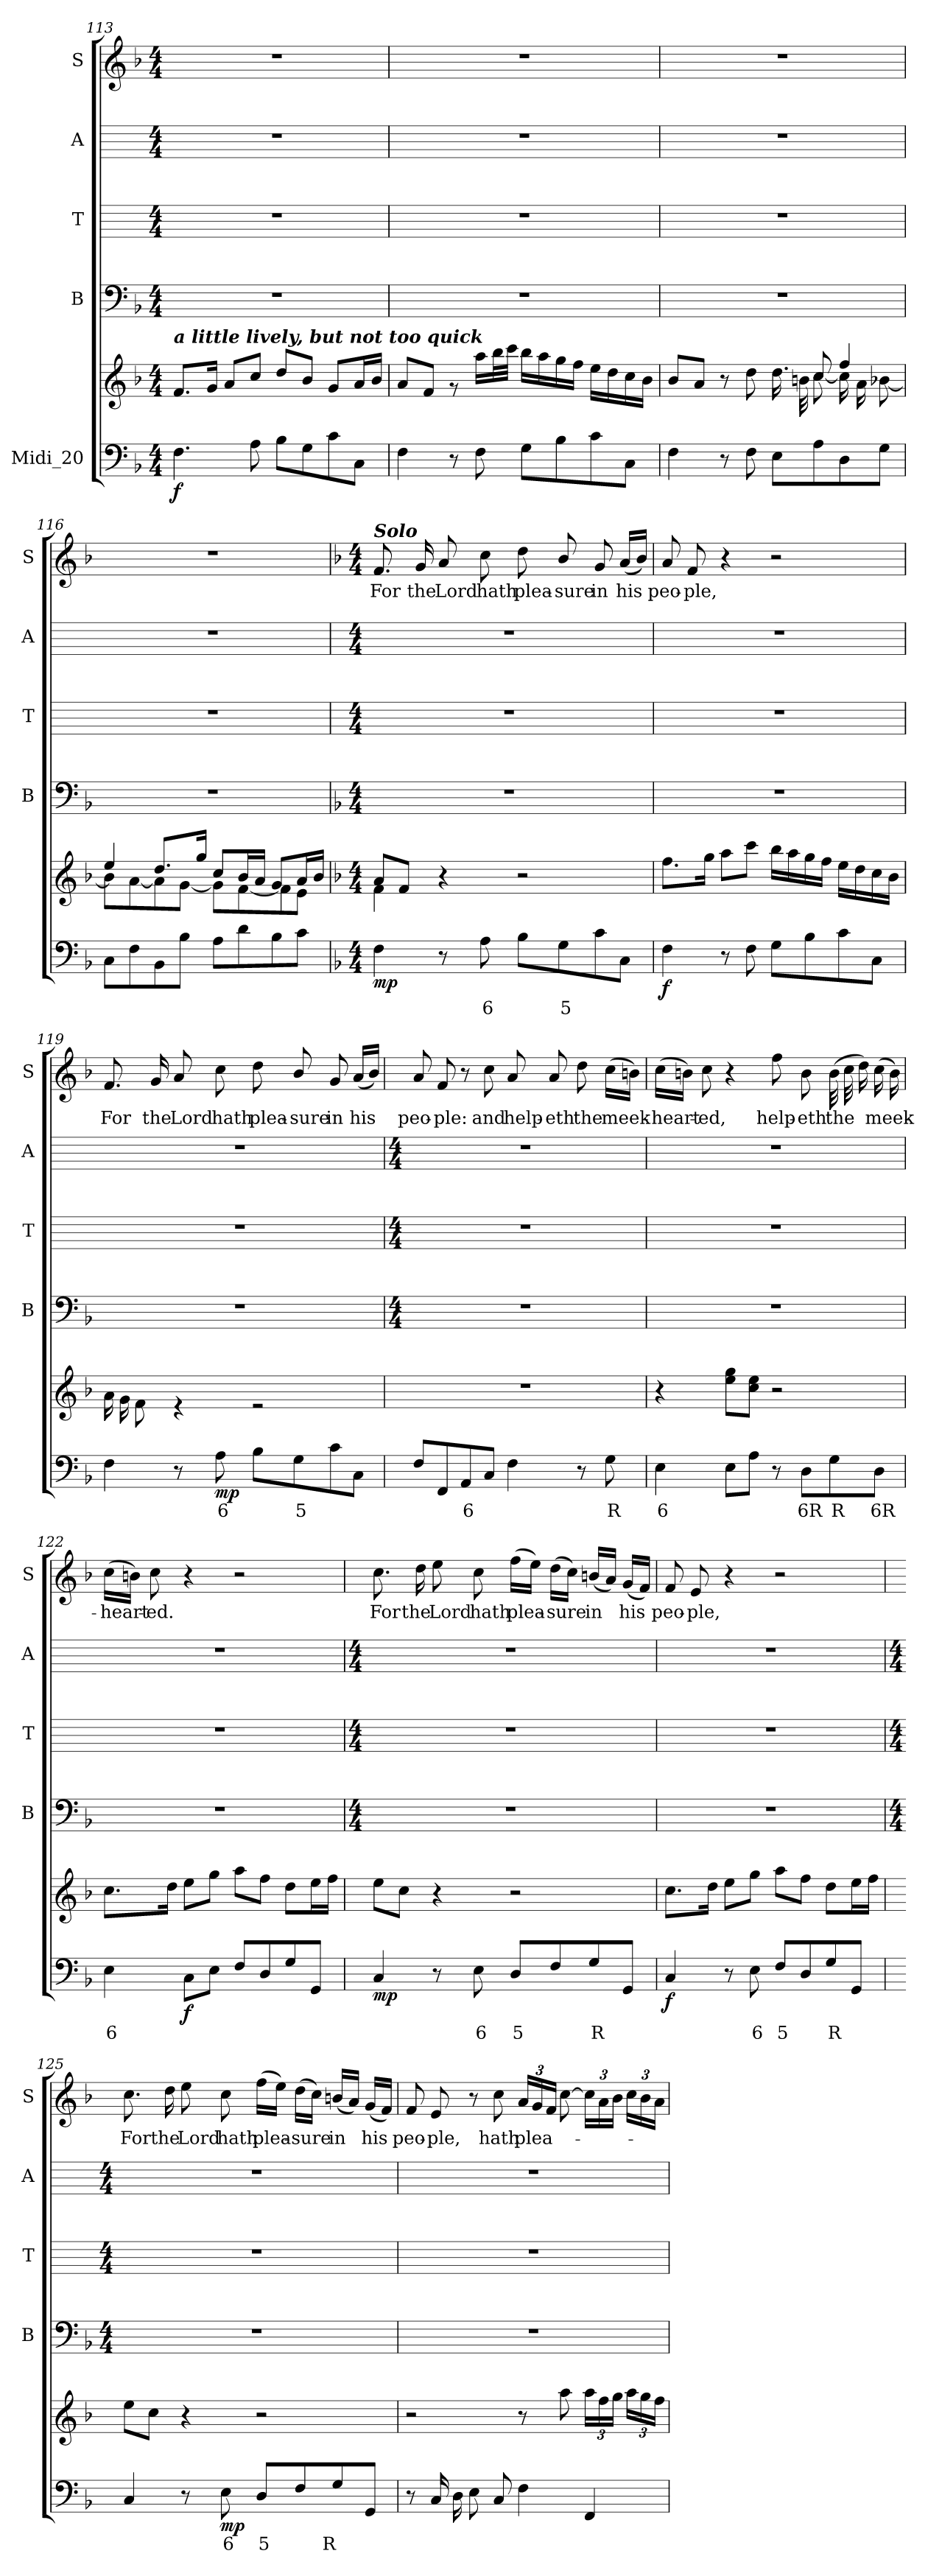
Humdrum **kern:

**kern	**text	**kern	**dynam	**kern	**kern	**kern	**kern	**text
*part5	*part5	*part5	*part5	*part4	*part3	*part2	*part1	*part1
*staff6	*staff6	*staff5	*staff5/6	*staff4	*staff3	*staff2	*staff1	*staff1
*I"Midi_20	*	*	*	*I"B	*I"T	*I"A	*I"S	*
*	*	*	*	*I'B	*I'T	*I'A	*I'S	*
!!LO:LB:g=z
*clefF4	*	*clefG2	*	*clefF4	*	*	*clefG2	*
*k[b-]	*	*k[b-]	*	*k[b-]	*	*	*k[b-]	*
*F:	*	*F:	*	*F:	*	*	*F:	*
*M4/4	*	*M4/4	*	*M4/4	*M4/4	*M4/4	*M4/4	*
=113	=113	=113	=113	=113	=113	=113	=113	=113
*	*	*^	*	*	*	*	*	*
!	!	!LO:TX:a:Bi:t=a little lively, but not too quick	!	!	!	!	!	!	!
!	!	!	!	!LO:DY:b=2	!	!	!	!	!
4.F	.	1ryy	8.f/L	f	1r	1r	1r	1r	.
.	.	.	16g/J	.	.	.	.	.	.
.	.	.	8a/L	.	.	.	.	.	.
8A	.	.	8cc/J	.	.	.	.	.	.
8B-L	.	.	8dd/L	.	.	.	.	.	.
8G	.	.	8b-\J	.	.	.	.	.	.
8c	.	.	8g/L	.	.	.	.	.	.
8CJ	.	.	16a/L	.	.	.	.	.	.
.	.	.	16b-/JJ	.	.	.	.	.	.
=114	=114	=114	=114	=114	=114	=114	=114	=114	=114
4F	.	1ryy	8a/L	.	1r	1r	1r	1r	.
.	.	.	8f/J	.	.	.	.	.	.
8r	.	.	8r	.	.	.	.	.	.
8F	.	.	16aa\LL	.	.	.	.	.	.
.	.	.	32bb-\L	.	.	.	.	.	.
.	.	.	32ccc\JJJ	.	.	.	.	.	.
8GL	.	.	16bb-\LL	.	.	.	.	.	.
.	.	.	16aa\	.	.	.	.	.	.
8B-	.	.	16gg\	.	.	.	.	.	.
.	.	.	16ff\JJ	.	.	.	.	.	.
8c	.	.	16ee\LL	.	.	.	.	.	.
.	.	.	16dd\	.	.	.	.	.	.
8CJ	.	.	16cc\	.	.	.	.	.	.
.	.	.	16b-\JJ	.	.	.	.	.	.
=115	=115	=115	=115	=115	=115	=115	=115	=115	=115
4F	.	2ryy	8b-/L	.	1r	1r	1r	1r	.
.	.	.	8a/J	.	.	.	.	.	.
8r	.	.	8r	.	.	.	.	.	.
8F	.	.	8dd\	.	.	.	.	.	.
8EL	.	8ryy	16.dd\LL	.	.	.	.	.	.
.	.	.	32bn\L	.	.	.	.	.	.
8A	.	8cc/	[8cc\J	.	.	.	.	.	.
8D	.	4ff/	16cc\LL]	.	.	.	.	.	.
.	.	.	16a\	.	.	.	.	.	.
8GJ	.	.	[8b-X\J	.	.	.	.	.	.
=116	=116	=116	=116	=116	=116	=116	=116	=116	=116
8CL	.	4ee/	8b-\L]	.	1r	1r	1r	1r	.
8F	.	.	[8a\	.	.	.	.	.	.
8BB-	.	8.dd/L	8a\]	.	.	.	.	.	.
8B-J	.	.	[8g\J	.	.	.	.	.	.
.	.	16gg/J	.	.	.	.	.	.	.
8AL	.	8cc/L	8g\L]	.	.	.	.	.	.
8d	.	16b-/L	[8f\	.	.	.	.	.	.
.	.	16a/JJ	.	.	.	.	.	.	.
8B-	.	8g/L	8f\]	.	.	.	.	.	.
8cJ	.	16a/L	8e\J	.	.	.	.	.	.
.	.	16b-/JJ	.	.	.	.	.	.	.
!!LO:LB:g=z
=117	=117	=117	=117	=117	=117	=117	=117	=117	=117
*	*	*	*	*	*	*	*	*k[b-]	*
*	*	*	*	*	*	*	*	*F:	*
*M4/4	*	*M4/4	*	*	*M4/4	*M4/4	*M4/4	*M4/4	*
!	!	!	!	!	!	!	!	!LO:TX:a:Bi:t=Solo	!
!	!	!	!	!LO:DY:b=2	!	!	!	!	!LO:LY:b
4F	.	8a/L	4f\	mp	1r	1r	1r	8.f	For
.	.	8f/J	.	.	.	.	.	.	.
!	!	!	!	!	!	!	!	!	!LO:LY:b
.	.	.	.	.	.	.	.	16g	the
!	!	!	!	!	!	!	!	!	!LO:LY:b
8r	.	4ryy	4r	.	.	.	.	8a	Lord
!	!LO:LY:b	!	!	!	!	!	!	!	!LO:LY:b
8A	6	.	.	.	.	.	.	8cc	hath
!	!	!	!	!	!	!	!	!	!LO:LY:b
8B-L	.	2ryy	2r	.	.	.	.	8dd	plea-
!	!LO:LY:b	!	!	!	!	!	!	!	!LO:LY:b
8G	5	.	.	.	.	.	.	8b-/	-sure
!	!	!	!	!	!	!	!	!	!LO:LY:b
8c	.	.	.	.	.	.	.	8g	in
!	!	!	!	!	!	!	!	!	!LO:LY:b
8CJ	.	.	.	.	.	.	.	(<16aLL	his
.	.	.	.	.	.	.	.	16b-JJ)	.
=118	=118	=118	=118	=118	=118	=118	=118	=118	=118
!	!	!	!	!LO:DY:b=2	!	!	!	!	!LO:LY:b
4F	.	1ryy	8.ffL	f	1r	1r	1r	8a	peo-
!	!	!	!	!	!	!	!	!	!LO:LY:b
.	.	.	.	.	.	.	.	8f	-ple,
.	.	.	16ggJ	.	.	.	.	.	.
8r	.	.	8aaL	.	.	.	.	4r	.
8F	.	.	8cccJ	.	.	.	.	.	.
8GL	.	.	16bb-LL	.	.	.	.	2r	.
.	.	.	16aa	.	.	.	.	.	.
8B-	.	.	16gg	.	.	.	.	.	.
.	.	.	16ffJJ	.	.	.	.	.	.
8c	.	.	16eeLL	.	.	.	.	.	.
.	.	.	16dd	.	.	.	.	.	.
8CJ	.	.	16cc	.	.	.	.	.	.
.	.	.	16b-JJ	.	.	.	.	.	.
=119	=119	=119	=119	=119	=119	=119	=119	=119	=119
!	!	!	!	!	!	!	!	!	!LO:LY:b
4F	.	1ryy	16aLL	.	1r	1r	1r	8.f	For
.	.	.	16g	.	.	.	.	.	.
.	.	.	8fJ	.	.	.	.	.	.
!	!	!	!	!	!	!	!	!	!LO:LY:b
.	.	.	.	.	.	.	.	16g	the
!	!	!	!	!	!	!	!	!	!LO:LY:b
8r	.	.	4r	.	.	.	.	8a	Lord
!	!LO:LY:b	!	!	!LO:DY:b=2	!	!	!	!	!LO:LY:b
8A	6	.	.	mp	.	.	.	8cc	hath
!	!	!	!	!	!	!	!	!	!LO:LY:b
8B-L	.	.	2r	.	.	.	.	8dd	plea-
!	!LO:LY:b	!	!	!	!	!	!	!	!LO:LY:b
8G	5	.	.	.	.	.	.	8b-/	-sure
!	!	!	!	!	!	!	!	!	!LO:LY:b
8c	.	.	.	.	.	.	.	8g	in
!	!	!	!	!	!	!	!	!	!LO:LY:b
8CJ	.	.	.	.	.	.	.	(<16aLL	his
.	.	.	.	.	.	.	.	16b-JJ)	.
*	*	*v	*v	*	*	*	*	*	*
!!LO:LB:g=z
=120	=120	=120	=120	=120	=120	=120	=120	=120
*	*	*	*	*M4/4	*M4/4	*M4/4	*	*
!	!	!	!	!	!	!	!	!LO:LY:b
8FL	.	1r	.	1r	1r	1r	8a	peo-
!	!	!	!	!	!	!	!	!LO:LY:b
8FF	.	.	.	.	.	.	8f	-ple:
!	!LO:LY:b	!	!	!	!	!	!	!
8AA	6	.	.	.	.	.	8r	.
!	!	!	!	!	!	!	!	!LO:LY:b
8CJ	.	.	.	.	.	.	8cc	and
!	!	!	!	!	!	!	!	!LO:LY:b
4F	.	.	.	.	.	.	8a	help-
!	!	!	!	!	!	!	!	!LO:LY:b
.	.	.	.	.	.	.	8a	-eth
!	!	!	!	!	!	!	!	!LO:LY:b
8r	.	.	.	.	.	.	8dd	the
!	!LO:LY:b	!	!	!	!	!	!	!LO:LY:b
8G	R	.	.	.	.	.	(>16ccLL	meek-
.	.	.	.	.	.	.	16bnJJ)	.
=121	=121	=121	=121	=121	=121	=121	=121	=121
!	!LO:LY:b	!	!	!	!	!	!	!LO:LY:b
4E	6	4r	.	1r	1r	1r	(>16ccLL	heart-
.	.	.	.	.	.	.	16bnJJ)	.
!	!	!	!	!	!	!	!	!LO:LY:b
.	.	.	.	.	.	.	8cc	ed,
8EL	.	8ee 8ggL	.	.	.	.	4r	.
8AJ	.	8cc 8eeJ	.	.	.	.	.	.
!	!	!	!	!	!	!	!	!LO:LY:b
8r	.	2r	.	.	.	.	8ff	help-
!	!LO:LY:b	!	!	!	!	!	!	!LO:LY:b
8DL	6R	.	.	.	.	.	8b	-eth
!	!LO:LY:b	!	!	!	!	!	!	!LO:LY:b
8G	R	.	.	.	.	.	(>32bLLL	the
.	.	.	.	.	.	.	32cc	.
.	.	.	.	.	.	.	16ddJJ)	.
!	!LO:LY:b	!	!	!	!	!	!	!LO:LY:b
8DJ	6R	.	.	.	.	.	(>16ccLL	meek-
.	.	.	.	.	.	.	16bJJ)	.
=122	=122	=122	=122	=122	=122	=122	=122	=122
!	!LO:LY:b	!	!	!	!	!	!	!LO:LY:b
4E	6	8.ccL	.	1r	1r	1r	(>16ccLL	heart-
.	.	.	.	.	.	.	16bnJJ)	.
!	!	!	!	!	!	!	!	!LO:LY:b
.	.	.	.	.	.	.	8cc	ed.
.	.	16ddJ	.	.	.	.	.	.
!	!	!	!LO:DY:b=2	!	!	!	!	!
8CL	.	8eeL	f	.	.	.	4r	.
8EJ	.	8ggJ	.	.	.	.	.	.
8FL	.	8aaL	.	.	.	.	2r	.
8D	.	8ffJ	.	.	.	.	.	.
8G	.	8ddL	.	.	.	.	.	.
8GGJ	.	16eeL	.	.	.	.	.	.
.	.	16ffJJ	.	.	.	.	.	.
!!LO:LB:g=z
=123	=123	=123	=123	=123	=123	=123	=123	=123
*	*	*	*	*M4/4	*M4/4	*M4/4	*	*
!	!	!	!LO:DY:b=2	!	!	!	!	!LO:LY:b
4C	.	8eeL	mp	1r	1r	1r	8.cc	For
.	.	8ccJ	.	.	.	.	.	.
!	!	!	!	!	!	!	!	!LO:LY:b
.	.	.	.	.	.	.	16dd	the
!	!	!	!	!	!	!	!	!LO:LY:b
8r	.	4r	.	.	.	.	8ee	Lord
!	!LO:LY:b	!	!	!	!	!	!	!LO:LY:b
8E	6	.	.	.	.	.	8cc	hath
!	!LO:LY:b	!	!	!	!	!	!	!LO:LY:b
8DL	5	2r	.	.	.	.	(>16ffLL	plea-
.	.	.	.	.	.	.	16eeJJ)	.
!	!	!	!	!	!	!	!	!LO:LY:b
8F	.	.	.	.	.	.	(>16ddLL	sure
.	.	.	.	.	.	.	16ccJJ)	.
!	!LO:LY:b	!	!	!	!	!	!	!LO:LY:b
8G	R	.	.	.	.	.	(<16bnLL	in
.	.	.	.	.	.	.	16aJJ)	.
!	!	!	!	!	!	!	!	!LO:LY:b
8GGJ	.	.	.	.	.	.	(<16gLL	his
.	.	.	.	.	.	.	16fJJ)	.
=124	=124	=124	=124	=124	=124	=124	=124	=124
!	!	!	!LO:DY:b=2	!	!	!	!	!LO:LY:b
4C	.	8.ccL	f	1r	1r	1r	8f	peo-
!	!	!	!	!	!	!	!	!LO:LY:b
.	.	.	.	.	.	.	8e	-ple,
.	.	16ddJ	.	.	.	.	.	.
8r	.	8eeL	.	.	.	.	4r	.
!	!LO:LY:b	!	!	!	!	!	!	!
8E	6	8ggJ	.	.	.	.	.	.
!	!LO:LY:b	!	!	!	!	!	!	!
8FL	5	8aaL	.	.	.	.	2r	.
8D	.	8ffJ	.	.	.	.	.	.
!	!LO:LY:b	!	!	!	!	!	!	!
8G	R	8ddL	.	.	.	.	.	.
8GGJ	.	16eeL	.	.	.	.	.	.
.	.	16ffJJ	.	.	.	.	.	.
!!LO:LB:g=z
=125	=125	=125	=125	=125	=125	=125	=125	=125
*	*	*	*	*M4/4	*M4/4	*M4/4	*	*
!	!	!	!	!	!	!	!	!LO:LY:b
4C	.	8eeL	.	1r	1r	1r	8.cc	For
.	.	8ccJ	.	.	.	.	.	.
!	!	!	!	!	!	!	!	!LO:LY:b
.	.	.	.	.	.	.	16dd	the
!	!	!	!	!	!	!	!	!LO:LY:b
8r	.	4r	.	.	.	.	8ee	Lord
!	!LO:LY:b	!	!LO:DY:b=2	!	!	!	!	!LO:LY:b
8E	6	.	mp	.	.	.	8cc	hath
!	!LO:LY:b	!	!	!	!	!	!	!LO:LY:b
8DL	5	2r	.	.	.	.	(>16ffLL	plea-
.	.	.	.	.	.	.	16eeJJ)	.
!	!	!	!	!	!	!	!	!LO:LY:b
8F	.	.	.	.	.	.	(>16ddLL	sure
.	.	.	.	.	.	.	16ccJJ)	.
!	!LO:LY:b	!	!	!	!	!	!	!LO:LY:b
8G	R	.	.	.	.	.	(<16bnLL	in
.	.	.	.	.	.	.	16aJJ)	.
!	!	!	!	!	!	!	!	!LO:LY:b
8GGJ	.	.	.	.	.	.	(<16gLL	his
.	.	.	.	.	.	.	16fJJ)	.
=126	=126	=126	=126	=126	=126	=126	=126	=126
!	!	!	!	!	!	!	!	!LO:LY:b
8r	.	2r	.	1r	1r	1r	8f	peo-
!	!	!	!	!	!	!	!	!LO:LY:b
16CLL	.	.	.	.	.	.	8e	-ple,
16D	.	.	.	.	.	.	.	.
8E	.	.	.	.	.	.	8r	.
!	!	!	!	!	!	!	!	!LO:LY:b
8CJ	.	.	.	.	.	.	8cc	hath
!	!	!	!	!	!	!	!	!LO:LY:b
4F	.	8r	.	.	.	.	24aLL	plea-
.	.	.	.	.	.	.	24g	.
.	.	.	.	.	.	.	24fJJ	.
.	.	8aa	.	.	.	.	[8cc	.
4FF	.	24aaLL	.	.	.	.	24ccLL]	.
.	.	24ff	.	.	.	.	24a	.
.	.	24ggJJ	.	.	.	.	24b-JJ	.
.	.	24aaLL	.	.	.	.	24ccLL	.
.	.	24gg	.	.	.	.	24b-	.
.	.	24ffJJ	.	.	.	.	24aJJ	.
=	=	=	=	=	=	=	=	=
*-	*-	*-	*-	*-	*-	*-	*-	*-
